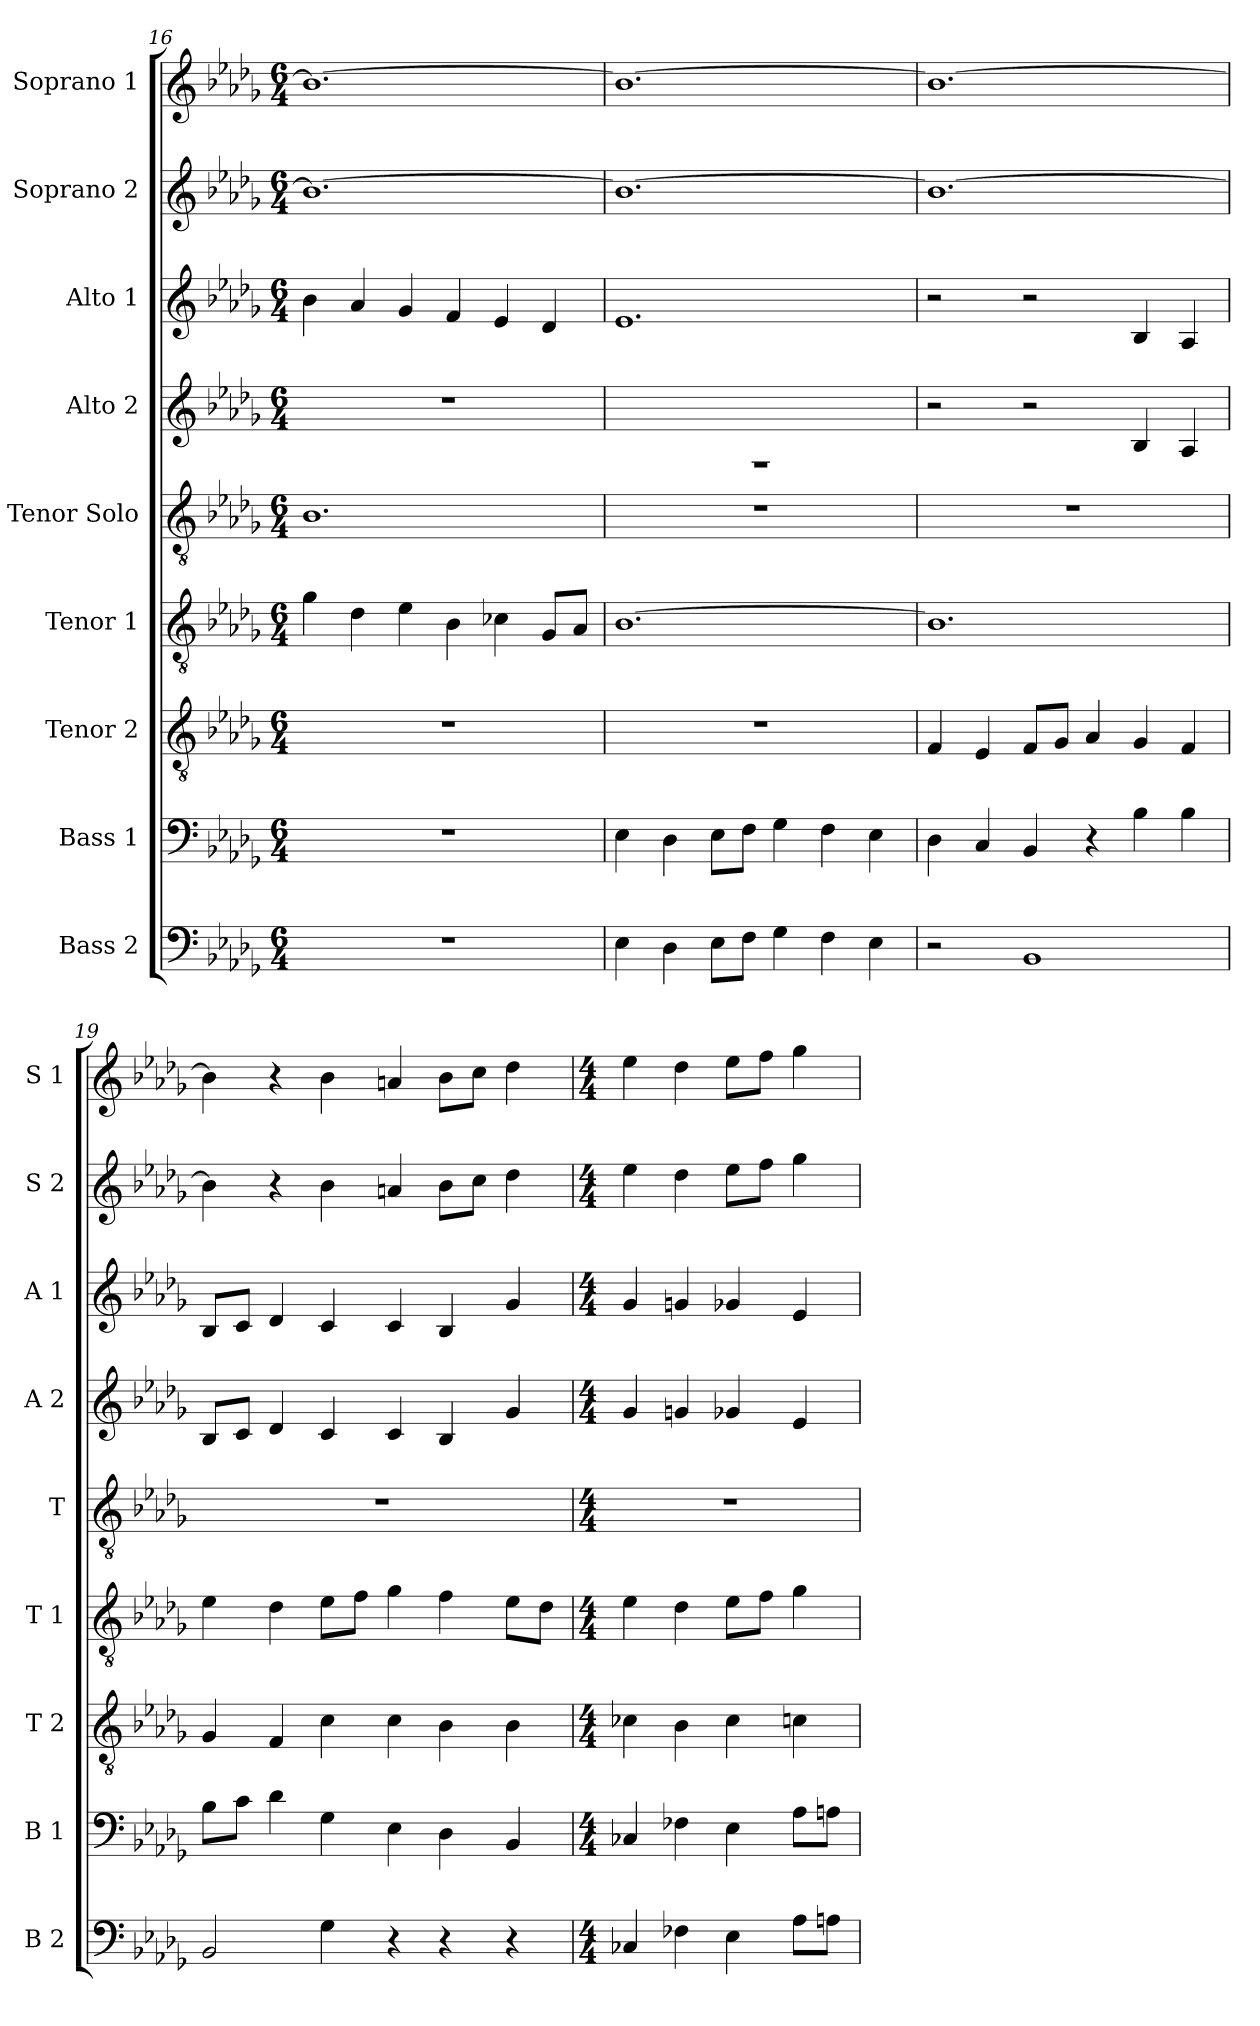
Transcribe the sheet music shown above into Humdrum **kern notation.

**kern	**kern	**kern	**kern	**kern	**kern	**kern	**kern	**kern
*part9	*part8	*part7	*part6	*part5	*part4	*part3	*part2	*part1
*staff9	*staff8	*staff7	*staff6	*staff5	*staff4	*staff3	*staff2	*staff1
*I"Bass 2	*I"Bass 1	*I"Tenor 2	*I"Tenor 1	*I"Tenor Solo	*I"Alto 2	*I"Alto 1	*I"Soprano 2	*I"Soprano 1
*I'B 2	*I'B 1	*I'T 2	*I'T 1	*I'T	*I'A 2	*I'A 1	*I'S 2	*I'S 1
*clefF4	*clefF4	*clefGv2	*clefGv2	*clefGv2	*clefG2	*clefG2	*clefG2	*clefG2
*k[b-e-a-d-g-]	*k[b-e-a-d-g-]	*k[b-e-a-d-g-]	*k[b-e-a-d-g-]	*k[b-e-a-d-g-]	*k[b-e-a-d-g-]	*k[b-e-a-d-g-]	*k[b-e-a-d-g-]	*k[b-e-a-d-g-]
*b-:	*b-:	*b-:	*b-:	*b-:	*b-:	*b-:	*b-:	*b-:
*M6/4	*M6/4	*M6/4	*M6/4	*M6/4	*M6/4	*M6/4	*M6/4	*M6/4
=16	=16	=16	=16	=16	=16	=16	=16	=16
1.r	1.r	1.r	4g-	1.B-	1.r	4b-	1.b-_	1.b-_
.	.	.	4d-	.	.	4a-	.	.
.	.	.	4e-	.	.	4g-	.	.
.	.	.	4B-	.	.	4f	.	.
.	.	.	4c-X	.	.	4e-	.	.
.	.	.	8G-L	.	.	4d-	.	.
.	.	.	8A-J	.	.	.	.	.
=17	=17	=17	=17	=17	=17	=17	=17	=17
4E-	4E-	1.r	[1.B-	1.r	1.rF	1.e-	1.b-_	1.b-_
4D-	4D-	.	.	.	.	.	.	.
8E-L	8E-L	.	.	.	.	.	.	.
8FJ	8FJ	.	.	.	.	.	.	.
4G-	4G-	.	.	.	.	.	.	.
4F	4F	.	.	.	.	.	.	.
4E-	4E-	.	.	.	.	.	.	.
=18	=18	=18	=18	=18	=18	=18	=18	=18
2r	4D-	4F	1.B-]	1.r	2r	2r	1.b-_	1.b-_
.	4C	4E-	.	.	.	.	.	.
1BB-	4BB-	8FL	.	.	2r	2r	.	.
.	.	8G-J	.	.	.	.	.	.
.	4r	4A-	.	.	.	.	.	.
.	4B-	4G-	.	.	4B-	4B-	.	.
.	4B-	4F	.	.	4A-	4A-	.	.
=19	=19	=19	=19	=19	=19	=19	=19	=19
2BB-	8B-L	4G-	4e-	1.r	8B-L	8B-L	4b-]	4b-]
.	8cJ	.	.	.	8cJ	8cJ	.	.
.	4d-	4F	4d-	.	4d-	4d-	4r	4r
4G-	4G-	4c	8e-L	.	4c	4c	4b-	4b-
.	.	.	8fJ	.	.	.	.	.
4r	4E-	4c	4g-	.	4c	4c	4an	4an
4r	4D-	4B-	4f	.	4B-	4B-	8b-L	8b-L
.	.	.	.	.	.	.	8ccJ	8ccJ
4r	4BB-	4B-	8e-L	.	4g-	4g-	4dd-	4dd-
.	.	.	8d-J	.	.	.	.	.
=20	=20	=20	=20	=20	=20	=20	=20	=20
*M4/4	*M4/4	*M4/4	*M4/4	*M4/4	*M4/4	*M4/4	*M4/4	*M4/4
4C-X	4C-X	4c-X	4e-	1r	4g-	4g-	4ee-	4ee-
4F-X	4F-X	4B-	4d-	.	4gn	4gn	4dd-	4dd-
4E-	4E-	4c-	8e-L	.	4g-X	4g-X	8ee-L	8ee-L
.	.	.	8fJ	.	.	.	8ffJ	8ffJ
8A-L	8A-L	4cn	4g-	.	4e-	4e-	4gg-	4gg-
8AnJ	8AnJ	.	.	.	.	.	.	.
=	=	=	=	=	=	=	=	=
*-	*-	*-	*-	*-	*-	*-	*-	*-
